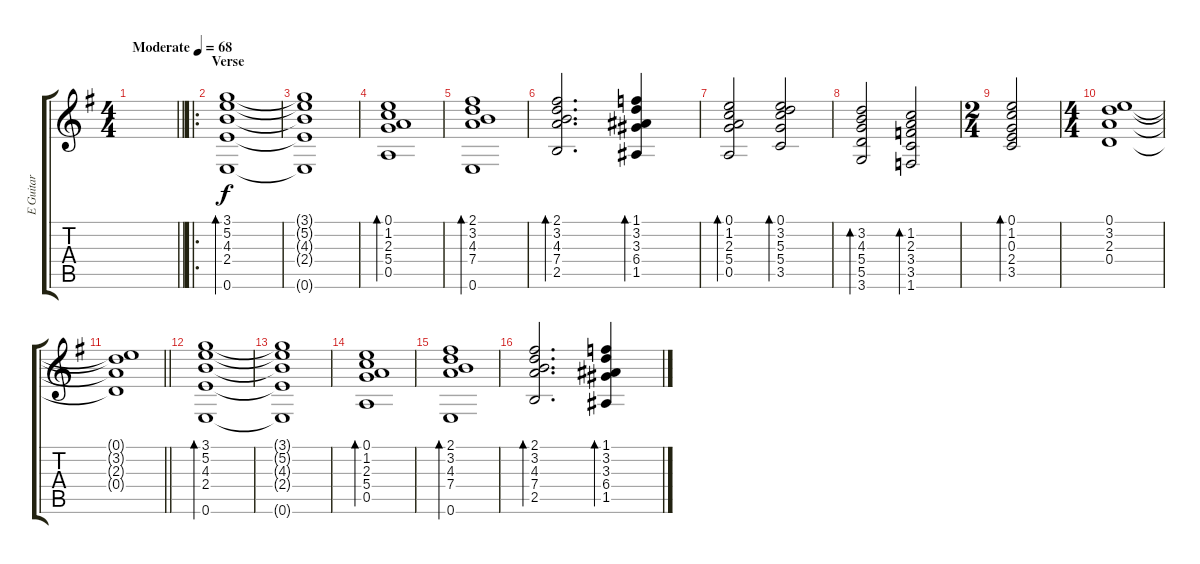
\track ("E Guitar" "E Guitar") {instrument electricguitarclean}
\staff {score tabs}
\tuning (E4 B3 G3 D3 A2 E2) {hide}
\ts (4 4)
\tempo (68 "Moderate")
\clef g2
\barLineRight lightlight
\ks g
|
\ro
\section ("" "Verse")
(3.1 5.2 4.3 2.4 0.6).1{bd 60} |
(3.1{t} 5.2{t} 4.3{t} 2.4{t} 0.6{t}).1 |
(0.1 1.2 2.3 5.4 0.5).1{bd 60} |
(2.1 3.2 4.3 7.4 0.6).1{bd 60} |
(2.1 3.2 4.3 7.4 2.5).2{d bd 60} (1.1 3.2 3.3 6.4 1.5).4{bd 60} |
(0.1 1.2 2.3 5.4 0.5).2{bd 60} (0.1 3.2 5.3 5.4 3.5).2{bd 60} |
(3.2 4.3 5.4 5.5 3.6).2{bd 60} (1.2 2.3 3.4 3.5 1.6).2{bd 60} |
\ts (2 4)
(0.1 1.2 0.3 2.4 3.5).2{bd 60} |
\ts (4 4)
(0.1 3.2 2.3 0.4).1 |
\barLineRight lightlight
(0.1{t} 3.2{t} 2.3{t} 0.4{t}).1 |
(3.1 5.2 4.3 2.4 0.6).1{bd 60} |
(3.1{t} 5.2{t} 4.3{t} 2.4{t} 0.6{t}).1 |
(0.1 1.2 2.3 5.4 0.5).1{bd 60} |
(2.1 3.2 4.3 7.4 0.6).1{bd 60} |
(2.1 3.2 4.3 7.4 2.5).2{d bd 60} (1.1 3.2 3.3 6.4 1.5).4{bd 60}
